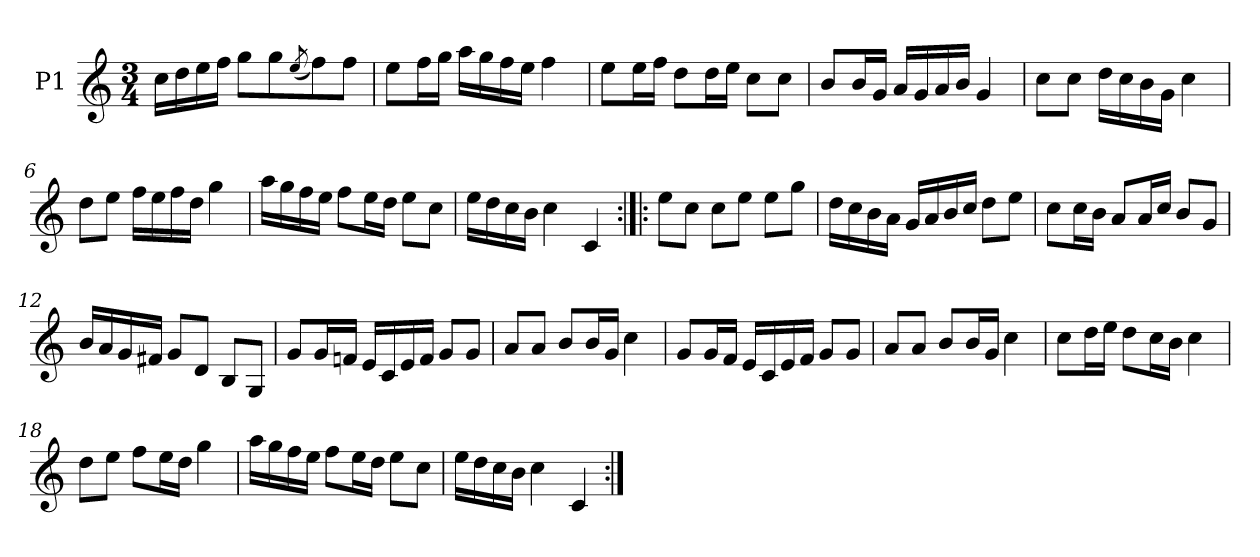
**kern
*part1
*staff1
*I"P1
*clefG2
*k[]
*M3/4
=1
16cc\LL
16dd\
16ee\
16ff\JJ
8gg\L
8gg\
(<8qee/
8ff\)
8ff\J
=2
8ee\L
16ff\L
16gg\JJ
16aa\LL
16gg\
16ff\
16ee\JJ
4ff\
=3
8ee\L
16ee\L
16ff\JJ
8dd\L
16dd\L
16ee\JJ
8cc\L
8cc\J
=4
8b/L
16b/L
16g/JJ
16a/LL
16g/
16a/
16b/JJ
4g/
!!LO:LB:g=z
=5
8cc\L
8cc\J
16dd\LL
16cc\
16b\
16g\JJ
4cc\
=6
8dd\L
8ee\J
16ff\LL
16ee\
16ff\
16dd\JJ
4gg\
=7
16aa\LL
16gg\
16ff\
16ee\JJ
8ff\L
16ee\L
16dd\JJ
8ee\L
8cc\J
=8
16ee\LL
16dd\
16cc\
16b\JJ
4cc\
4c/
!!LO:LB:g=z
=9:|!|:
8ee\L
8cc\J
8cc\L
8ee\J
8ee\L
8gg\J
=10
16dd\LL
16cc\
16b\
16a\JJ
16g/LL
16a/
16b/
16cc/JJ
8dd\L
8ee\J
=11
8cc\L
16cc\L
16b\JJ
8a/L
16a/L
16cc/JJ
8b/L
8g/J
=12
16b/LL
16a/
16g/
16f#X/JJ
8g/L
8d/J
8B/L
8G/J
!!LO:LB:g=z
=13
8g/L
16g/L
16fn/JJ
16e/LL
16c/
16e/
16f/JJ
8g/L
8g/J
=14
8a/L
8a/J
8b/L
16b/L
16g/JJ
4cc\
=15
8g/L
16g/L
16f/JJ
16e/LL
16c/
16e/
16f/JJ
8g/L
8g/J
=16
8a/L
8a/J
8b/L
16b/L
16g/JJ
4cc\
!!LO:LB:g=z
=17
8cc\L
16dd\L
16ee\JJ
8dd\L
16cc\L
16b\JJ
4cc\
=18
8dd\L
8ee\J
8ff\L
16ee\L
16dd\JJ
4gg\
=19
16aa\LL
16gg\
16ff\
16ee\JJ
8ff\L
16ee\L
16dd\JJ
8ee\L
8cc\J
=20
16ee\LL
16dd\
16cc\
16b\JJ
4cc\
4c/
=:|!
*-
